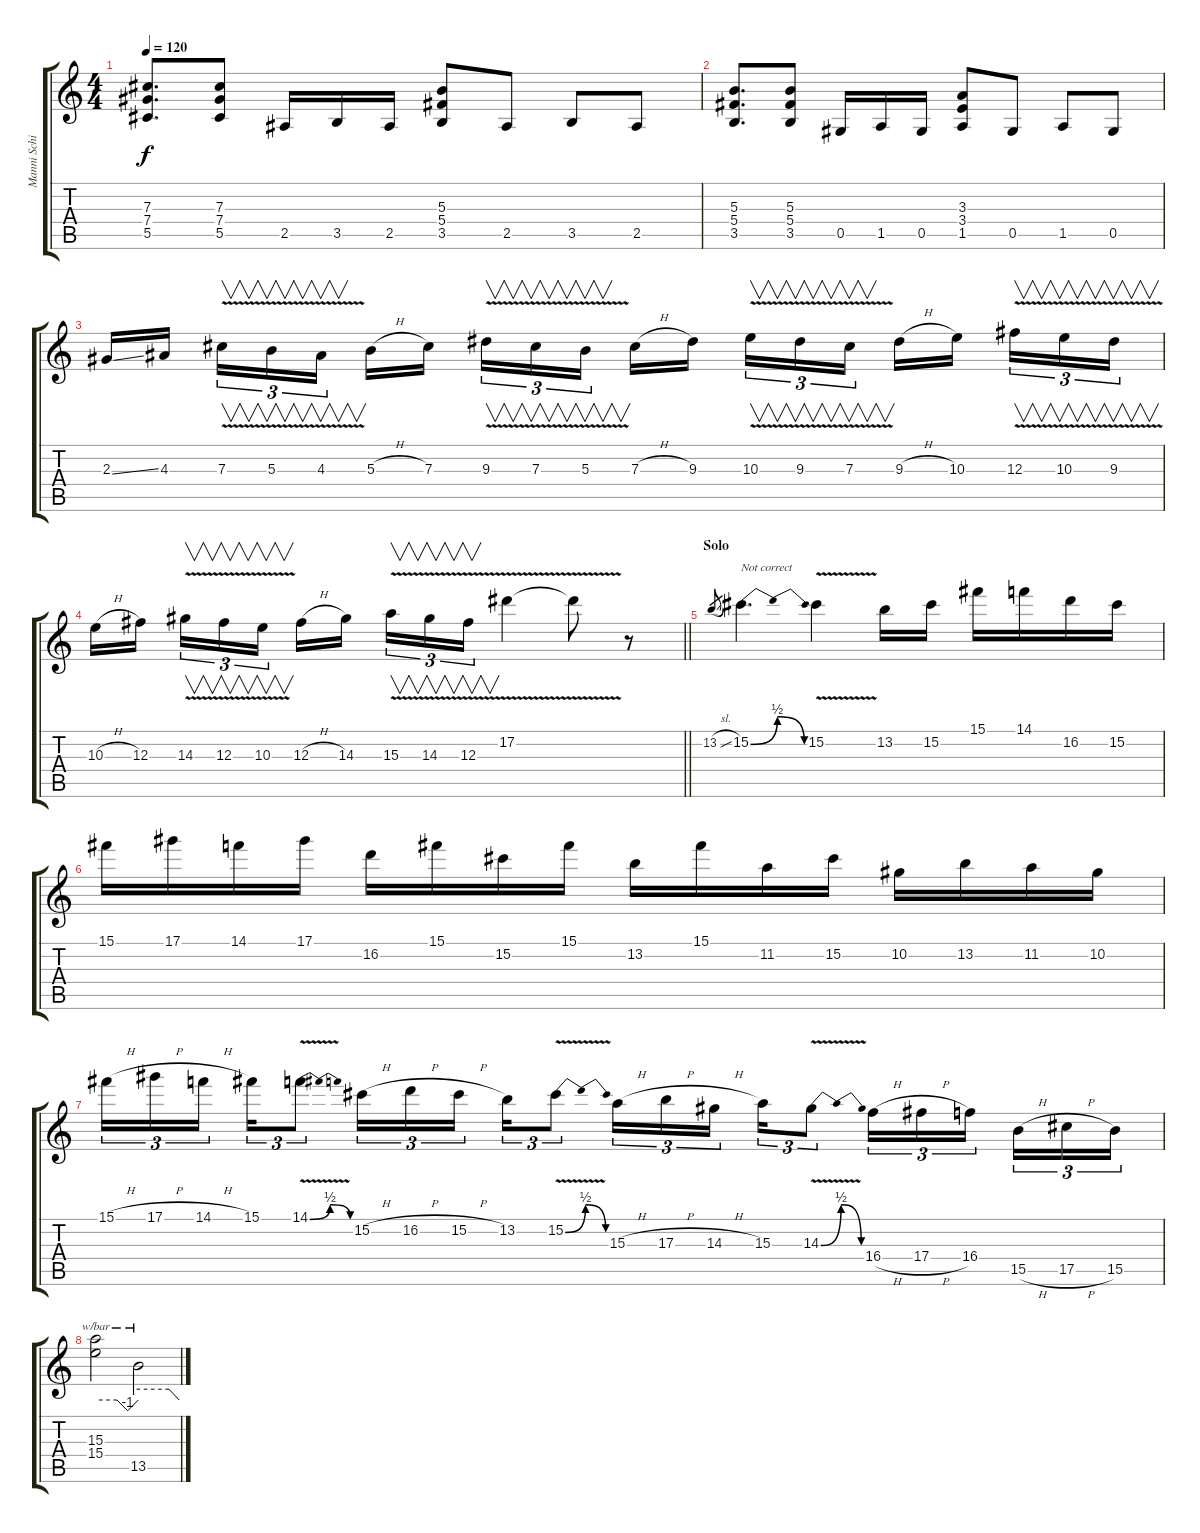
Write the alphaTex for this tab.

\track ("Manni Schimidt (lead)" "Manni Schi") {instrument distortionguitar}
\staff {score tabs}
\tuning (Eb4 Bb3 Gb3 Db3 Ab2 Eb2) {hide}
\ts (4 4)
\tempo 120
\clef g2
\ks c
(7.3 7.4 5.5).8{d dy f instrument distortionguitar} (7.3 7.4 5.5).8 2.5.16 3.5.16 2.5.16 (5.3 5.4 3.5).8 2.5.8 3.5.8 2.5.8 |
(5.3 5.4 3.5).8{d} (5.3 5.4 3.5).8 0.5.16 1.5.16 0.5.16 (3.3 3.4 1.5).8 0.5.8 1.5.8 0.5.8 |
2.3{ss}.16 4.3.16{beam splitsecondary} 7.3{v}.16{v tu (3 2)} 5.3{v}.16{v tu (3 2)} 4.3{v}.16{v tu (3 2)} 5.3{h}.16 7.3.16{beam splitsecondary} 9.3{v}.16{v tu (3 2)} 7.3{v}.16{v tu (3 2)} 5.3{v}.16{v tu (3 2)} 7.3{h}.16 9.3.16{beam splitsecondary} 10.3{v}.16{v tu (3 2)} 9.3{v}.16{v tu (3 2)} 7.3{v}.16{v tu (3 2)} 9.3{h}.16 10.3.16{beam splitsecondary} 12.3{v}.16{v tu (3 2)} 10.3{v}.16{v tu (3 2)} 9.3{v}.16{v tu (3 2)} |
\barLineRight lightlight
10.3{h}.16 12.3.16{beam splitsecondary} 14.3{v}.16{v tu (3 2)} 12.3{v}.16{v tu (3 2)} 10.3{v}.16{v tu (3 2)} 12.3{h}.16 14.3.16{beam splitsecondary} 15.3{v}.16{v tu (3 2)} 14.3{v}.16{v tu (3 2)} 12.3{v}.16{v tu (3 2)} 17.2{v}.4 17.2{t}.8 r.8 |
\section ("" "Solo")
13.2{sl}.8{gr} 15.2{be (bendrelease 0 0 30 2 45 2 60 0)}.4{d txt "Not correct"} 15.2{v}.4 13.2.16 15.2.16 15.1.16 14.1.16 16.2.16 15.2.16 |
15.1.16 17.1.16 14.1.16 17.1.16 16.2.16 15.1.16 15.2.16 15.1.16 13.2.16 15.1.16 11.2.16 15.2.16 10.2.16 13.2.16 11.2.16 10.2.16 |
15.1{h}.16{tu (3 2)} 17.1{h}.16{tu (3 2)} 14.1{h}.16{tu (3 2) beam splitsecondary} 15.1.16{tu (3 2)} 14.1{be (bendrelease 0 0 30 2 45 2 60 0) v}.8{tu (3 2)} 15.2{h}.16{tu (3 2)} 16.2{h}.16{tu (3 2)} 15.2{h}.16{tu (3 2) beam splitsecondary} 13.2.16{tu (3 2)} 15.2{be (bendrelease 0 0 30 2 45 2 60 0) v}.8{tu (3 2)} 15.3{h}.16{tu (3 2)} 17.3{h}.16{tu (3 2)} 14.3{h}.16{tu (3 2) beam splitsecondary} 15.3.16{tu (3 2)} 14.3{be (bendrelease 0 0 30 2 45 2 60 0) v}.8{tu (3 2)} 16.4{h}.16{tu (3 2)} 17.4{h}.16{tu (3 2)} 16.4.16{tu (3 2) beam splitsecondary} 15.5{h}.16{tu (3 2)} 17.5{h}.16{tu (3 2)} 15.5.16{tu (3 2)} |
(15.3 15.4).2{tbe (custom default 0 0 30 0 45 -4 60 0)} 13.5.2{tbe (custom default 0 4 45 4 60 0)}
